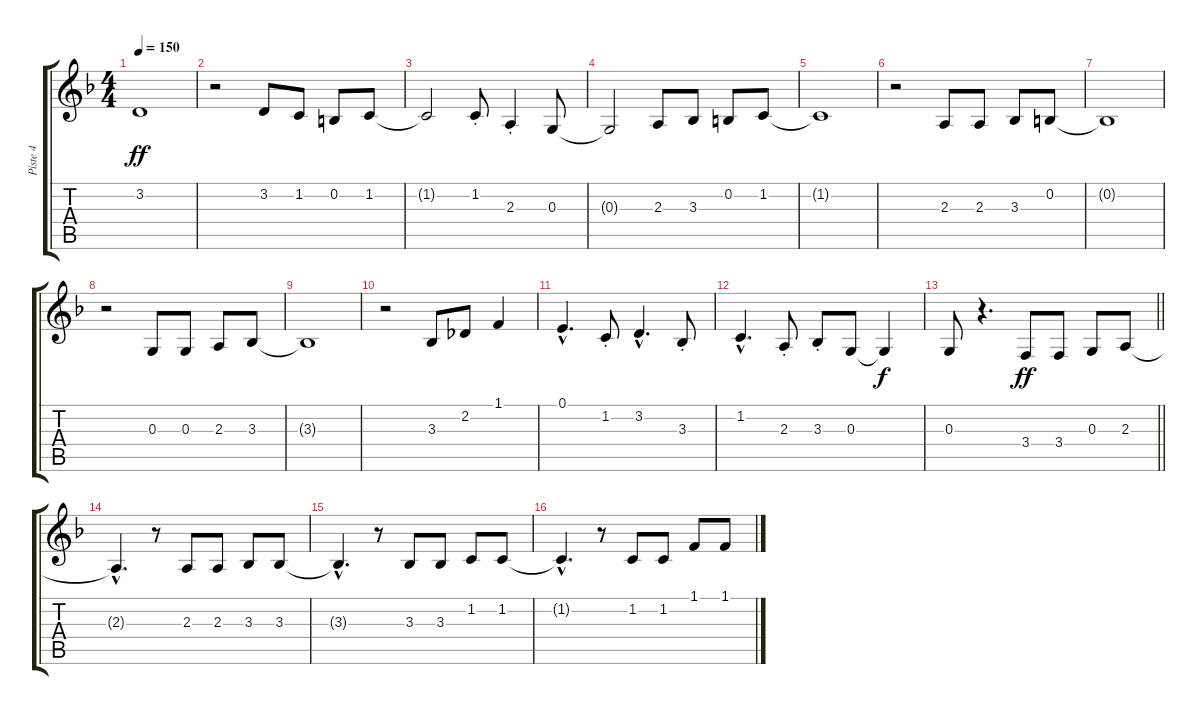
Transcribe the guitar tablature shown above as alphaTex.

\track ("Piste 4" "Piste 4") {instrument tangoaccordion}
\staff {score tabs}
\tuning (E4 B3 G3 D3 A2 E2) {hide}
\ts (4 4)
\tempo 150
\clef g2
\ks f
3.2{t}.1{dy ff} |
r.2 3.2.8 1.2.8 0.2.8 1.2.8 |
1.2{t}.2 1.2{st}.8 2.3{st}.4 0.3.8 |
0.3{t}.2 2.3.8 3.3.8 0.2.8 1.2.8 |
1.2{t}.1 |
r.2 2.3.8 2.3.8 3.3.8 0.2.8 |
0.2{t}.1 |
r.2 0.3.8 0.3.8 2.3.8 3.3.8 |
3.3{t}.1 |
r.2 3.3.8 2.2.8 1.1.4 |
0.1{hac}.4{d} 1.2{st}.8 3.2{hac}.4{d} 3.3{st}.8 |
1.2{hac}.4{d} 2.3{st}.8 3.3{st}.8 0.3.8 0.3{t}.4{dy f} |
\barLineRight lightlight
0.3.8 r.4{d} 3.4.8{dy ff} 3.4.8 0.3.8 2.3.8 |
2.3{hac t}.4{d} r.8 2.3.8 2.3.8 3.3.8 3.3.8 |
3.3{hac t}.4{d} r.8 3.3.8 3.3.8 1.2.8 1.2.8 |
1.2{hac t}.4{d} r.8 1.2.8 1.2.8 1.1.8 1.1.8
